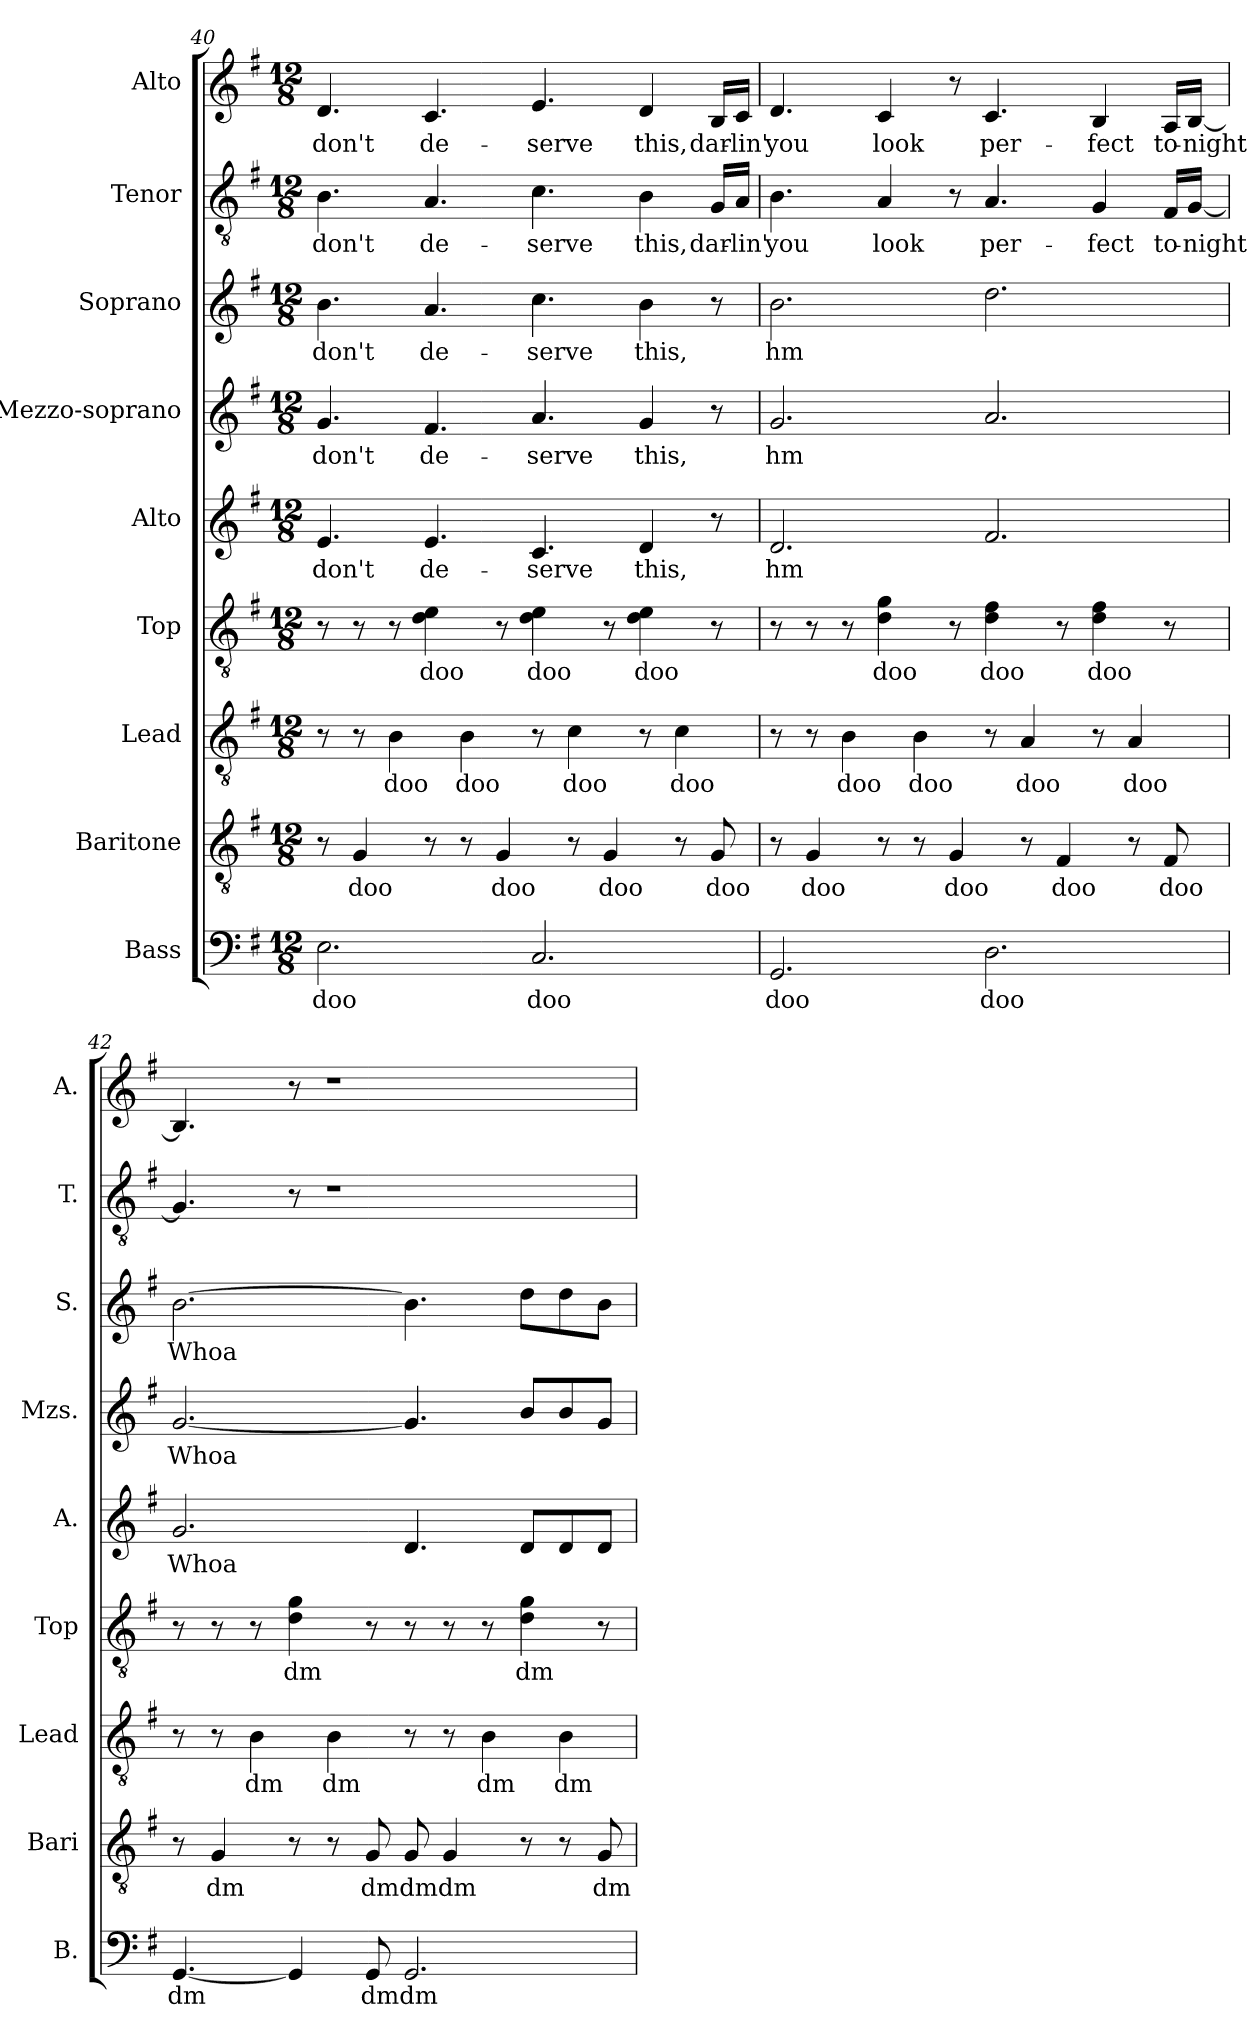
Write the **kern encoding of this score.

**kern	**text	**kern	**text	**kern	**text	**kern	**text	**kern	**text	**kern	**text	**kern	**text	**kern	**text	**kern	**text
*part9	*part9	*part8	*part8	*part7	*part7	*part6	*part6	*part5	*part5	*part4	*part4	*part3	*part3	*part2	*part2	*part1	*part1
*staff9	*staff9	*staff8	*staff8	*staff7	*staff7	*staff6	*staff6	*staff5	*staff5	*staff4	*staff4	*staff3	*staff3	*staff2	*staff2	*staff1	*staff1
*I"Bass	*	*I"Baritone	*	*I"Lead	*	*I"Top	*	*I"Alto	*	*I"Mezzo-soprano	*	*I"Soprano	*	*I"Tenor	*	*I"Alto	*
*I'B.	*	*I'Bari	*	*I'Lead	*	*I'Top	*	*I'A.	*	*I'Mzs.	*	*I'S.	*	*I'T.	*	*I'A.	*
*clefF4	*	*clefGv2	*	*clefGv2	*	*clefGv2	*	*clefG2	*	*clefG2	*	*clefG2	*	*clefGv2	*	*clefG2	*
*k[f#]	*	*k[f#]	*	*k[f#]	*	*k[f#]	*	*k[f#]	*	*k[f#]	*	*k[f#]	*	*k[f#]	*	*k[f#]	*
*M12/8	*	*M12/8	*	*M12/8	*	*M12/8	*	*M12/8	*	*M12/8	*	*M12/8	*	*M12/8	*	*M12/8	*
=40	=40	=40	=40	=40	=40	=40	=40	=40	=40	=40	=40	=40	=40	=40	=40	=40	=40
!	!LO:LY:b	!	!	!	!	!	!	!	!LO:LY:b	!	!LO:LY:b	!	!LO:LY:b	!	!LO:LY:b	!	!LO:LY:b
2.E\	doo	8r	.	8r	.	8r	.	4.e/	don't	4.g/	don't	4.b\	don't	4.B\	don't	4.d/	don't
!	!	!	!LO:LY:b	!	!	!	!	!	!	!	!	!	!	!	!	!	!
.	.	4G/	doo	8r	.	8r	.	.	.	.	.	.	.	.	.	.	.
!	!	!	!	!	!LO:LY:b	!	!	!	!	!	!	!	!	!	!	!	!
.	.	.	.	4B\	doo	8r	.	.	.	.	.	.	.	.	.	.	.
!	!	!	!	!	!	!	!LO:LY:b	!	!LO:LY:b	!	!LO:LY:b	!	!LO:LY:b	!	!LO:LY:b	!	!LO:LY:b
.	.	8r	.	.	.	4d\ 4e\	doo	4.e/	-de-	4.f#/	-de-	4.a/	-de-	4.A/	-de-	4.c/	-de-
!	!	!	!	!	!LO:LY:b	!	!	!	!	!	!	!	!	!	!	!	!
.	.	8r	.	4B\	doo	.	.	.	.	.	.	.	.	.	.	.	.
!	!	!	!LO:LY:b	!	!	!	!	!	!	!	!	!	!	!	!	!	!
.	.	4G/	doo	.	.	8r	.	.	.	.	.	.	.	.	.	.	.
!	!LO:LY:b	!	!	!	!	!	!LO:LY:b	!	!LO:LY:b	!	!LO:LY:b	!	!LO:LY:b	!	!LO:LY:b	!	!LO:LY:b
2.C/	doo	.	.	8r	.	4d\ 4e\	doo	4.c/	-serve	4.a/	-serve	4.cc\	-serve	4.c\	-serve	4.e/	-serve
!	!	!	!	!	!LO:LY:b	!	!	!	!	!	!	!	!	!	!	!	!
.	.	8r	.	4c\	doo	.	.	.	.	.	.	.	.	.	.	.	.
!	!	!	!LO:LY:b	!	!	!	!	!	!	!	!	!	!	!	!	!	!
.	.	4G/	doo	.	.	8r	.	.	.	.	.	.	.	.	.	.	.
!	!	!	!	!	!	!	!LO:LY:b	!	!LO:LY:b	!	!LO:LY:b	!	!LO:LY:b	!	!LO:LY:b	!	!LO:LY:b
.	.	.	.	8r	.	4d\ 4e\	doo	4d/	this,	4g/	this,	4b\	this,	4B\	this,	4d/	this,
!	!	!	!	!	!LO:LY:b	!	!	!	!	!	!	!	!	!	!	!	!
.	.	8r	.	4c\	doo	.	.	.	.	.	.	.	.	.	.	.	.
!	!	!	!LO:LY:b	!	!	!	!	!	!	!	!	!	!	!	!LO:LY:b	!	!LO:LY:b
.	.	8G/	doo	.	.	8r	.	8r	.	8r	.	8r	.	16G/LL	dar-	16B/LL	dar-
!	!	!	!	!	!	!	!	!	!	!	!	!	!	!	!LO:LY:b	!	!LO:LY:b
.	.	.	.	.	.	.	.	.	.	.	.	.	.	16A/JJ	-lin'	16c/JJ	-lin'
!!LO:PB:g=z
=41	=41	=41	=41	=41	=41	=41	=41	=41	=41	=41	=41	=41	=41	=41	=41	=41	=41
!	!LO:LY:b	!	!	!	!	!	!	!	!LO:LY:b	!	!LO:LY:b	!	!LO:LY:b	!	!LO:LY:b	!	!LO:LY:b
2.GG/	doo	8r	.	8r	.	8r	.	2.d/	-hm	2.g/	-hm	2.b\	-hm	4.B\	you	4.d/	you
!	!	!	!LO:LY:b	!	!	!	!	!	!	!	!	!	!	!	!	!	!
.	.	4G/	doo	8r	.	8r	.	.	.	.	.	.	.	.	.	.	.
!	!	!	!	!	!LO:LY:b	!	!	!	!	!	!	!	!	!	!	!	!
.	.	.	.	4B\	doo	8r	.	.	.	.	.	.	.	.	.	.	.
!	!	!	!	!	!	!	!LO:LY:b	!	!	!	!	!	!	!	!LO:LY:b	!	!LO:LY:b
.	.	8r	.	.	.	4d\ 4g\	doo	.	.	.	.	.	.	4A/	look	4c/	look
!	!	!	!	!	!LO:LY:b	!	!	!	!	!	!	!	!	!	!	!	!
.	.	8r	.	4B\	doo	.	.	.	.	.	.	.	.	.	.	.	.
!	!	!	!LO:LY:b	!	!	!	!	!	!	!	!	!	!	!	!	!	!
.	.	4G/	doo	.	.	8r	.	.	.	.	.	.	.	8r	.	8r	.
!	!LO:LY:b	!	!	!	!	!	!LO:LY:b	!	!	!	!	!	!	!	!LO:LY:b	!	!LO:LY:b
2.D\	doo	.	.	8r	.	4d\ 4f#\	doo	2.f#/	.	2.a/	.	2.dd\	.	4.A/	per-	4.c/	per-
!	!	!	!	!	!LO:LY:b	!	!	!	!	!	!	!	!	!	!	!	!
.	.	8r	.	4A/	doo	.	.	.	.	.	.	.	.	.	.	.	.
!	!	!	!LO:LY:b	!	!	!	!	!	!	!	!	!	!	!	!	!	!
.	.	4F#/	doo	.	.	8r	.	.	.	.	.	.	.	.	.	.	.
!	!	!	!	!	!	!	!LO:LY:b	!	!	!	!	!	!	!	!LO:LY:b	!	!LO:LY:b
.	.	.	.	8r	.	4d\ 4f#\	doo	.	.	.	.	.	.	4G/	-fect	4B/	-fect
!	!	!	!	!	!LO:LY:b	!	!	!	!	!	!	!	!	!	!	!	!
.	.	8r	.	4A/	doo	.	.	.	.	.	.	.	.	.	.	.	.
!	!	!	!LO:LY:b	!	!	!	!	!	!	!	!	!	!	!	!LO:LY:b	!	!LO:LY:b
.	.	8F#/	doo	.	.	8r	.	.	.	.	.	.	.	16F#/LL	to-	16A/LL	to-
!	!	!	!	!	!	!	!	!	!	!	!	!	!	!	!LO:LY:b	!	!LO:LY:b
.	.	.	.	.	.	.	.	.	.	.	.	.	.	[16G/JJ	-night	[16B/JJ	-night
=42	=42	=42	=42	=42	=42	=42	=42	=42	=42	=42	=42	=42	=42	=42	=42	=42	=42
!	!LO:LY:b	!	!	!	!	!	!	!	!LO:LY:b	!	!LO:LY:b	!	!LO:LY:b	!	!	!	!
[4.GG/	dm	8r	.	8r	.	8r	.	2.g/	Whoa	[2.g/	Whoa	[2.b\	Whoa	4.G/]	.	4.B/]	.
!	!	!	!LO:LY:b	!	!	!	!	!	!	!	!	!	!	!	!	!	!
.	.	4G/	dm	8r	.	8r	.	.	.	.	.	.	.	.	.	.	.
!	!	!	!	!	!LO:LY:b	!	!	!	!	!	!	!	!	!	!	!	!
.	.	.	.	4B\	dm	8r	.	.	.	.	.	.	.	.	.	.	.
!	!	!	!	!	!	!	!LO:LY:b	!	!	!	!	!	!	!	!	!	!
4GG/]	.	8r	.	.	.	4d\ 4g\	dm	.	.	.	.	.	.	8r	.	8r	.
!	!	!	!	!	!LO:LY:b	!	!	!	!	!	!	!	!	!	!	!	!
.	.	8r	.	4B\	dm	.	.	.	.	.	.	.	.	1r	.	1r	.
!	!LO:LY:b	!	!LO:LY:b	!	!	!	!	!	!	!	!	!	!	!	!	!	!
8GG/	dm	8G/	dm	.	.	8r	.	.	.	.	.	.	.	.	.	.	.
!	!LO:LY:b	!	!LO:LY:b	!	!	!	!	!	!	!	!	!	!	!	!	!	!
2.GG/	dm	8G/	dm	8r	.	8r	.	4.d/	.	4.g/]	.	4.b\]	.	.	.	.	.
!	!	!	!LO:LY:b	!	!	!	!	!	!	!	!	!	!	!	!	!	!
.	.	4G/	dm	8r	.	8r	.	.	.	.	.	.	.	.	.	.	.
!	!	!	!	!	!LO:LY:b	!	!	!	!	!	!	!	!	!	!	!	!
.	.	.	.	4B\	dm	8r	.	.	.	.	.	.	.	.	.	.	.
!	!	!	!	!	!	!	!LO:LY:b	!	!	!	!	!	!	!	!	!	!
.	.	8r	.	.	.	4d\ 4g\	dm	8d/L	.	8b/L	.	8dd\L	.	.	.	.	.
!	!	!	!	!	!LO:LY:b	!	!	!	!	!	!	!	!	!	!	!	!
.	.	8r	.	4B\	dm	.	.	8d/	.	8b/	.	8dd\	.	.	.	.	.
!	!	!	!LO:LY:b	!	!	!	!	!	!	!	!	!	!	!	!	!	!
.	.	8G/	dm	.	.	8r	.	8d/J	.	8g/J	.	8b\J	.	.	.	.	.
=	=	=	=	=	=	=	=	=	=	=	=	=	=	=	=	=	=
*-	*-	*-	*-	*-	*-	*-	*-	*-	*-	*-	*-	*-	*-	*-	*-	*-	*-
